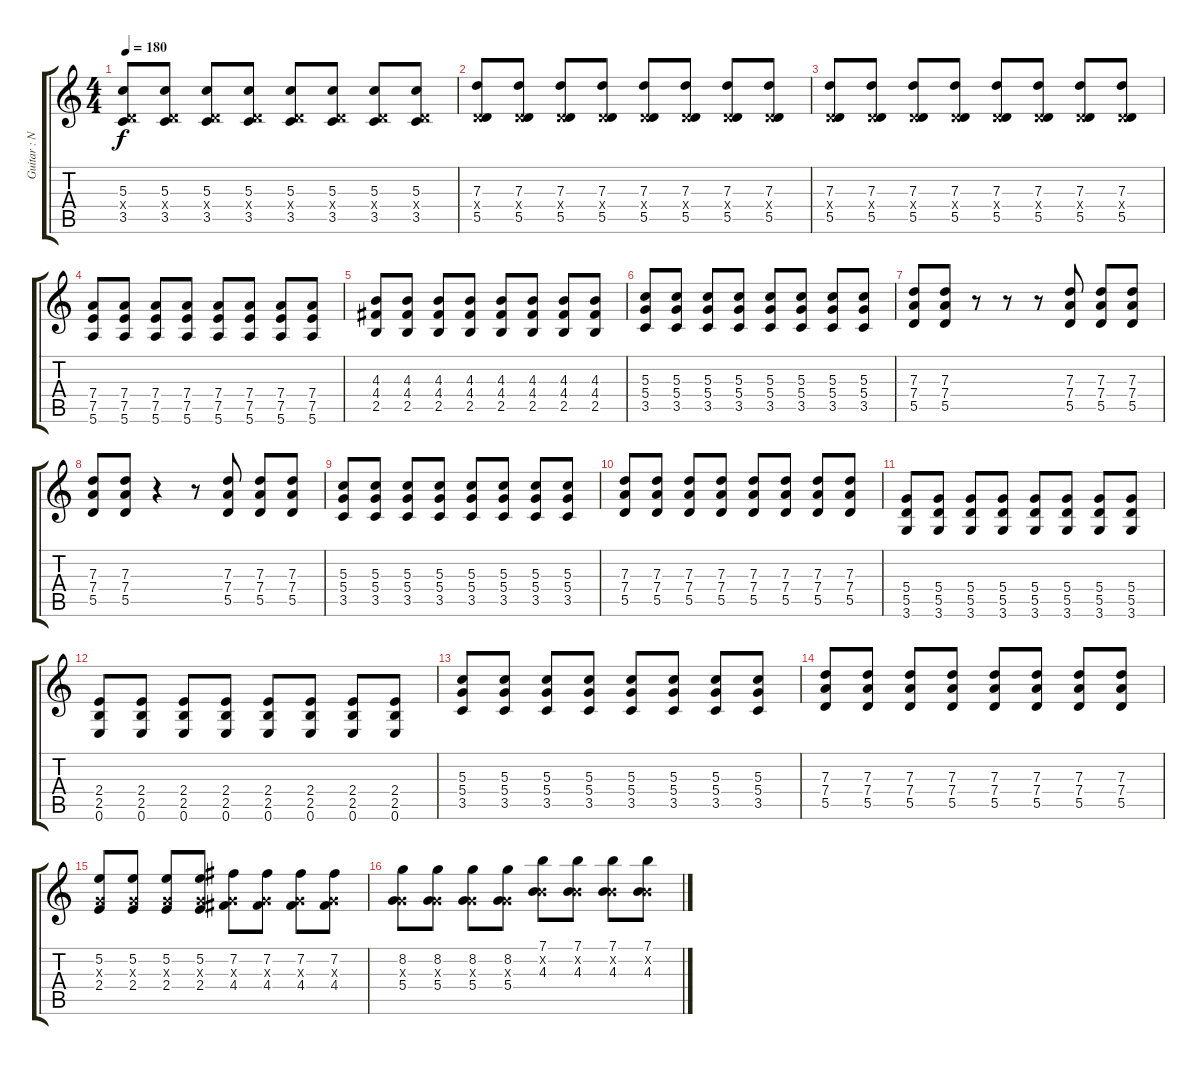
\track ("Guitar : Nakano Azusa" "Guitar : N") {instrument overdrivenguitar}
\staff {score tabs}
\tuning (E4 B3 G3 D3 A2 E2) {hide}
\ts (4 4)
\tempo 180
\clef g2
\ks c
(5.3 0.4{x} 3.5).8{dy f} (5.3 0.4{x} 3.5).8 (5.3 0.4{x} 3.5).8 (5.3 0.4{x} 3.5).8 (5.3 0.4{x} 3.5).8 (5.3 0.4{x} 3.5).8 (5.3 0.4{x} 3.5).8 (5.3 0.4{x} 3.5).8 |
(7.3 0.4{x} 5.5).8 (7.3 0.4{x} 5.5).8 (7.3 0.4{x} 5.5).8 (7.3 0.4{x} 5.5).8 (7.3 0.4{x} 5.5).8 (7.3 0.4{x} 5.5).8 (7.3 0.4{x} 5.5).8 (7.3 0.4{x} 5.5).8 |
(7.3 0.4{x} 5.5).8 (7.3 0.4{x} 5.5).8 (7.3 0.4{x} 5.5).8 (7.3 0.4{x} 5.5).8 (7.3 0.4{x} 5.5).8 (7.3 0.4{x} 5.5).8 (7.3 0.4{x} 5.5).8 (7.3 0.4{x} 5.5).8 |
(7.4 7.5 5.6).8 (7.4 7.5 5.6).8 (7.4 7.5 5.6).8 (7.4 7.5 5.6).8 (7.4 7.5 5.6).8 (7.4 7.5 5.6).8 (7.4 7.5 5.6).8 (7.4 7.5 5.6).8 |
(4.3 4.4 2.5).8 (4.3 4.4 2.5).8 (4.3 4.4 2.5).8 (4.3 4.4 2.5).8 (4.3 4.4 2.5).8 (4.3 4.4 2.5).8 (4.3 4.4 2.5).8 (4.3 4.4 2.5).8 |
(5.3 5.4 3.5).8 (5.3 5.4 3.5).8 (5.3 5.4 3.5).8 (5.3 5.4 3.5).8 (5.3 5.4 3.5).8 (5.3 5.4 3.5).8 (5.3 5.4 3.5).8 (5.3 5.4 3.5).8 |
(7.3 7.4 5.5).8 (7.3 7.4 5.5).8 r.8 r.8 r.8 (7.3 7.4 5.5).8 (7.3 7.4 5.5).8 (7.3 7.4 5.5).8 |
(7.3 7.4 5.5).8 (7.3 7.4 5.5).8 r.4 r.8 (7.3 7.4 5.5).8 (7.3 7.4 5.5).8 (7.3 7.4 5.5).8 |
(5.3 5.4 3.5).8 (5.3 5.4 3.5).8 (5.3 5.4 3.5).8 (5.3 5.4 3.5).8 (5.3 5.4 3.5).8 (5.3 5.4 3.5).8 (5.3 5.4 3.5).8 (5.3 5.4 3.5).8 |
(7.3 7.4 5.5).8 (7.3 7.4 5.5).8 (7.3 7.4 5.5).8 (7.3 7.4 5.5).8 (7.3 7.4 5.5).8 (7.3 7.4 5.5).8 (7.3 7.4 5.5).8 (7.3 7.4 5.5).8 |
(5.4 5.5 3.6).8 (5.4 5.5 3.6).8 (5.4 5.5 3.6).8 (5.4 5.5 3.6).8 (5.4 5.5 3.6).8 (5.4 5.5 3.6).8 (5.4 5.5 3.6).8 (5.4 5.5 3.6).8 |
(2.4 2.5 0.6).8 (2.4 2.5 0.6).8 (2.4 2.5 0.6).8 (2.4 2.5 0.6).8 (2.4 2.5 0.6).8 (2.4 2.5 0.6).8 (2.4 2.5 0.6).8 (2.4 2.5 0.6).8 |
(5.3 5.4 3.5).8 (5.3 5.4 3.5).8 (5.3 5.4 3.5).8 (5.3 5.4 3.5).8 (5.3 5.4 3.5).8 (5.3 5.4 3.5).8 (5.3 5.4 3.5).8 (5.3 5.4 3.5).8 |
(7.3 7.4 5.5).8 (7.3 7.4 5.5).8 (7.3 7.4 5.5).8 (7.3 7.4 5.5).8 (7.3 7.4 5.5).8 (7.3 7.4 5.5).8 (7.3 7.4 5.5).8 (7.3 7.4 5.5).8 |
(5.2 0.3{x} 2.4).8 (5.2 0.3{x} 2.4).8 (5.2 0.3{x} 2.4).8 (5.2 0.3{x} 2.4).8 (7.2 0.3{x} 4.4).8 (7.2 0.3{x} 4.4).8 (7.2 0.3{x} 4.4).8 (7.2 0.3{x} 4.4).8 |
(8.2 0.3{x} 5.4).8 (8.2 0.3{x} 5.4).8 (8.2 0.3{x} 5.4).8 (8.2 0.3{x} 5.4).8 (7.1 0.2{x} 4.3).8 (7.1 0.2{x} 4.3).8 (7.1 0.2{x} 4.3).8 (7.1 0.2{x} 4.3).8
